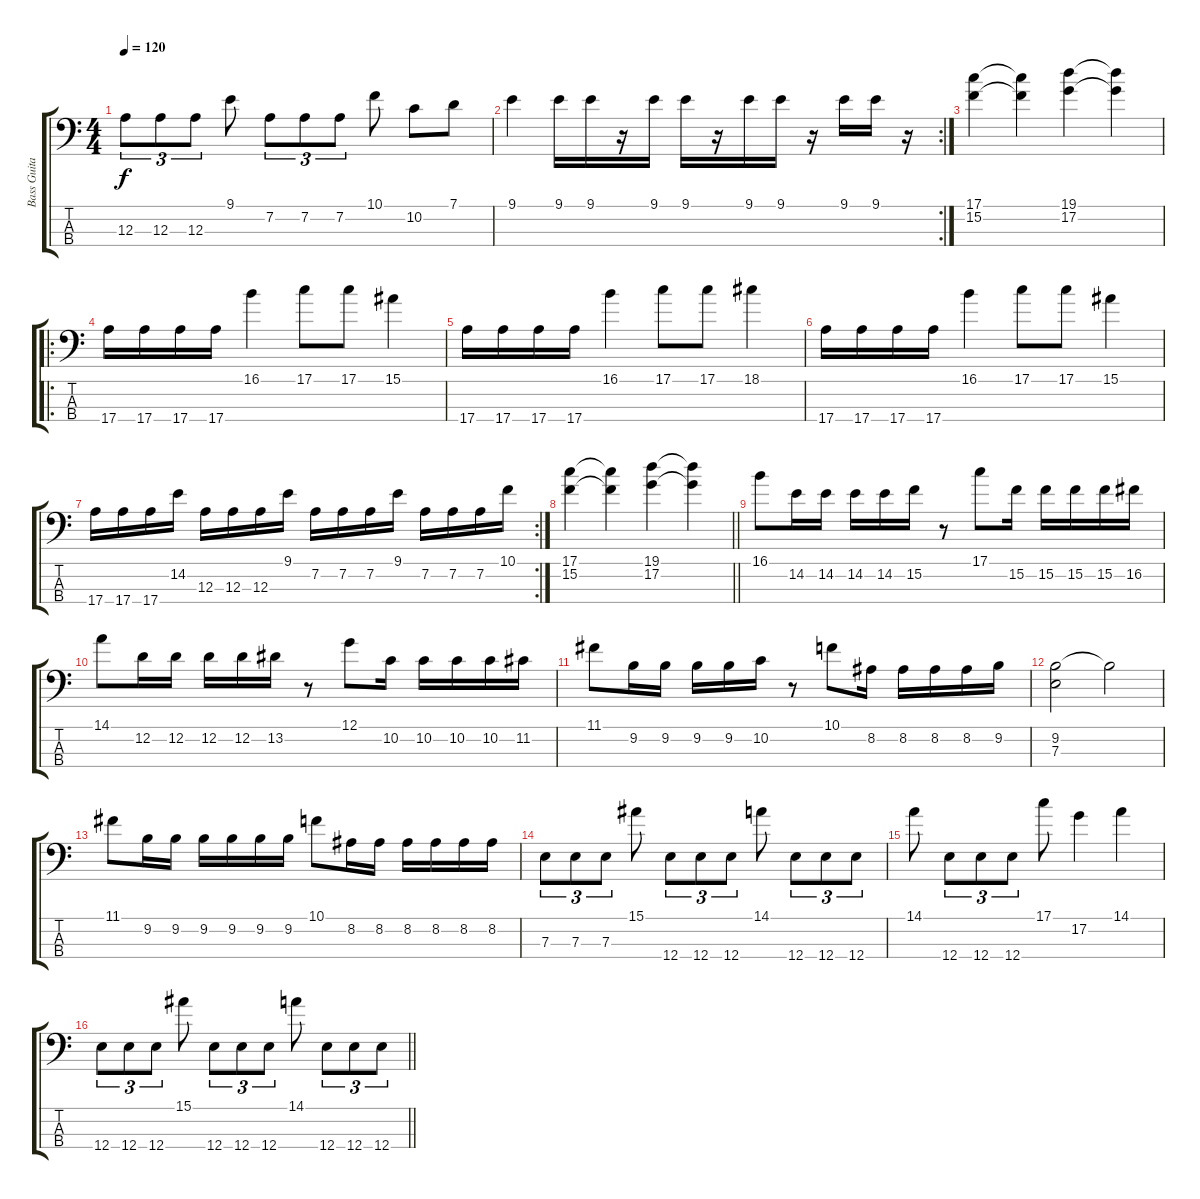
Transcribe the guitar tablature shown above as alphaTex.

\track ("Bass Guitar" "Bass Guita") {instrument electricbassfinger}
\staff {score tabs}
\tuning (G2 D2 A1 E1) {hide}
\ts (4 4)
\tempo 120
\clef f4
\ks c
12.3.8{tu (3 2) dy f} 12.3.8{tu (3 2)} 12.3.8{tu (3 2)} 9.1.8 7.2.8{tu (3 2)} 7.2.8{tu (3 2)} 7.2.8{tu (3 2)} 10.1.8 10.2.8 7.1.8 |
\rc 2
9.1.4 9.1.16 9.1.16 r.16 9.1.16 9.1.16 r.16 9.1.16 9.1.16 r.16 9.1.16 9.1.16 r.16 |
(17.1 15.2).4 (17.1{t} 15.2{t}).4 (19.1 17.2).4 (19.1{t} 17.2{t}).4 |
\ro
17.4.16 17.4.16 17.4.16 17.4.16 16.1.4 17.1.8 17.1.8 15.1.4 |
17.4.16 17.4.16 17.4.16 17.4.16 16.1.4 17.1.8 17.1.8 18.1.4 |
17.4.16 17.4.16 17.4.16 17.4.16 16.1.4 17.1.8 17.1.8 15.1.4 |
\rc 2
17.4.16 17.4.16 17.4.16 14.2.16 12.3.16 12.3.16 12.3.16 9.1.16 7.2.16 7.2.16 7.2.16 9.1.16 7.2.16 7.2.16 7.2.16 10.1.16 |
\barLineRight lightlight
(17.1 15.2).4 (17.1{t} 15.2{t}).4 (19.1 17.2).4 (19.1{t} 17.2{t}).4 |
16.1.8 14.2.16 14.2.16 14.2.16 14.2.16 15.2.16 r.8 17.1.8 15.2.16 15.2.16 15.2.16 15.2.16 16.2.16 |
14.1.8 12.2.16 12.2.16 12.2.16 12.2.16 13.2.16 r.8 12.1.8 10.2.16 10.2.16 10.2.16 10.2.16 11.2.16 |
11.1.8 9.2.16 9.2.16 9.2.16 9.2.16 10.2.16 r.8 10.1.8 8.2.16 8.2.16 8.2.16 8.2.16 9.2.16 |
(9.2 7.3).2 9.2{t}.2 |
11.1.8 9.2.16 9.2.16 9.2.16 9.2.16 9.2.16 9.2.16 10.1.8 8.2.16 8.2.16 8.2.16 8.2.16 8.2.16 8.2.16 |
7.3.8{tu (3 2)} 7.3.8{tu (3 2)} 7.3.8{tu (3 2)} 15.1.8 12.4.8{tu (3 2)} 12.4.8{tu (3 2)} 12.4.8{tu (3 2)} 14.1.8 12.4.8{tu (3 2)} 12.4.8{tu (3 2)} 12.4.8{tu (3 2)} |
14.1.8 12.4.8{tu (3 2)} 12.4.8{tu (3 2)} 12.4.8{tu (3 2)} 17.1.8 17.2.4 14.1.4 |
\barLineRight lightlight
12.4.8{tu (3 2)} 12.4.8{tu (3 2)} 12.4.8{tu (3 2)} 15.1.8 12.4.8{tu (3 2)} 12.4.8{tu (3 2)} 12.4.8{tu (3 2)} 14.1.8 12.4.8{tu (3 2)} 12.4.8{tu (3 2)} 12.4.8{tu (3 2)}
